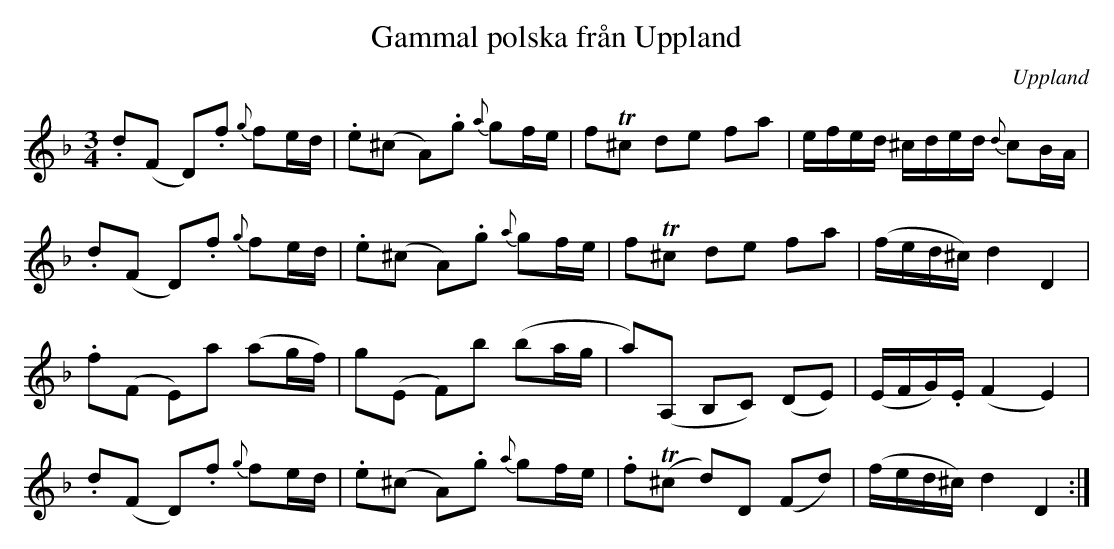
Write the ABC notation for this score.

X:1
T:Gammal polska från Uppland
O:Uppland
M:3/4
L:1/16
K:Dm
.d2(F2 D2).f2 {g}f2ed | .e2(^c2 A2).g2 {a}g2fe | f2T^c2 d2e2 f2a2 | efed ^cded {d}c2BA |
.d2(F2 D2).f2 {g}f2ed | .e2(^c2 A2).g2 {a}g2fe | f2T^c2 d2e2 f2a2 | (fed^c) d4 D4 |
.f2(F2 E2)a2 (a2gf) | g2(E2 F2)b2 (b2ag | a2)(A,2 B,2C2) (D2E2) |  (EFG).E (F4 E4) |
.d2(F2 D2).f2 {g}f2ed | .e2(^c2 A2).g2 {a}g2fe | .f2T(^c2 d2)D2 (F2d2) | (fed^c) d4 D4 :|
